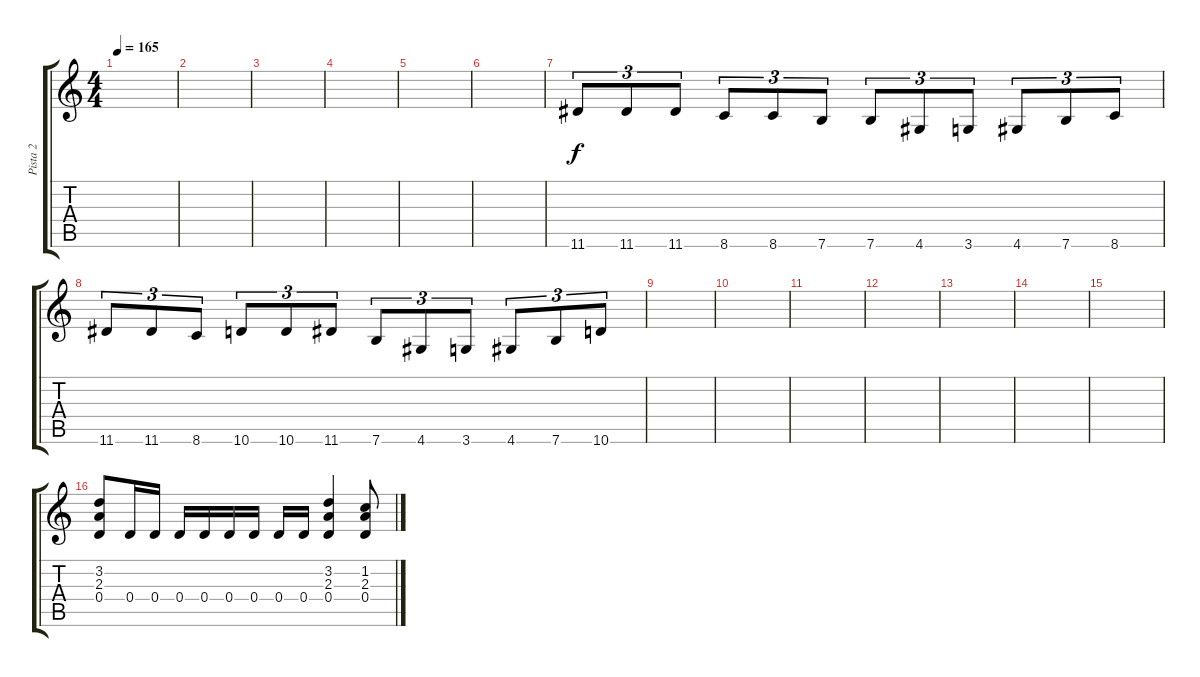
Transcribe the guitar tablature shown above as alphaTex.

\track ("Pista 2" "Pista 2") {instrument distortionguitar}
\staff {score tabs}
\tuning (E4 B3 G3 D3 A2 E2) {hide}
\ts (4 4)
\tempo 165
\clef g2
\ks c
|
|
|
|
|
|
11.6.8{tu (3 2)} 11.6.8{tu (3 2)} 11.6.8{tu (3 2)} 8.6.8{tu (3 2)} 8.6.8{tu (3 2)} 7.6.8{tu (3 2)} 7.6.8{tu (3 2)} 4.6.8{tu (3 2)} 3.6.8{tu (3 2)} 4.6.8{tu (3 2)} 7.6.8{tu (3 2)} 8.6.8{tu (3 2)} |
11.6.8{tu (3 2)} 11.6.8{tu (3 2)} 8.6.8{tu (3 2)} 10.6.8{tu (3 2)} 10.6.8{tu (3 2)} 11.6.8{tu (3 2)} 7.6.8{tu (3 2)} 4.6.8{tu (3 2)} 3.6.8{tu (3 2)} 4.6.8{tu (3 2)} 7.6.8{tu (3 2)} 10.6.8{tu (3 2)} |
|
|
|
|
|
|
|
(3.2 2.3 0.4).8 0.4.16 0.4.16 0.4.16 0.4.16 0.4.16 0.4.16 0.4.16 0.4.16 (3.2 2.3 0.4).4 (1.2 2.3 0.4).8
